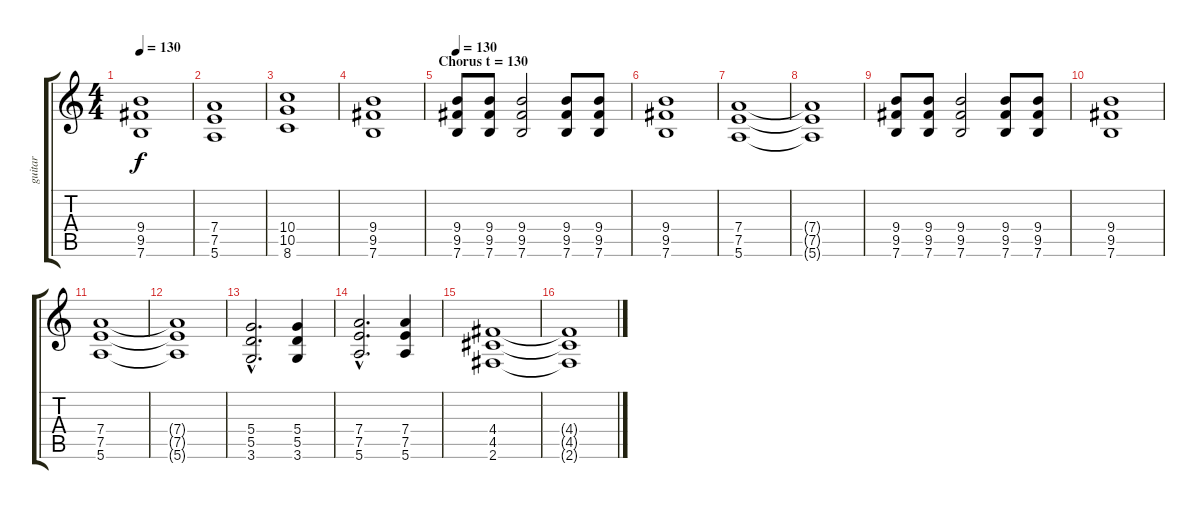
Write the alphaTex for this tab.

\track ("guitar" "guitar") {instrument distortionguitar}
\staff {score tabs}
\tuning (E4 B3 G3 D3 A2 E2) {hide}
\ts (4 4)
\tempo 130
\clef g2
\ks c
(9.4 9.5 7.6).1{dy f} |
(7.4 7.5 5.6).1 |
(10.4 10.5 8.6).1 |
(9.4 9.5 7.6).1 |
\section ("" "Chorus t = 130")
\tempo 130
(9.4 9.5 7.6).8 (9.4 9.5 7.6).8 (9.4 9.5 7.6).2 (9.4 9.5 7.6).8 (9.4 9.5 7.6).8 |
(9.4 9.5 7.6).1 |
(7.4 7.5 5.6).1 |
(7.4{t} 7.5{t} 5.6{t}).1 |
(9.4 9.5 7.6).8 (9.4 9.5 7.6).8 (9.4 9.5 7.6).2 (9.4 9.5 7.6).8 (9.4 9.5 7.6).8 |
(9.4 9.5 7.6).1 |
(7.4 7.5 5.6).1 |
(7.4{t} 7.5{t} 5.6{t}).1 |
(5.4{hac} 5.5{hac} 3.6{hac}).2{d} (5.4 5.5 3.6).4 |
(7.4{hac} 7.5{hac} 5.6{hac}).2{d} (7.4 7.5 5.6).4 |
(4.4 4.5 2.6).1 |
(4.4{t} 4.5{t} 2.6{t}).1
